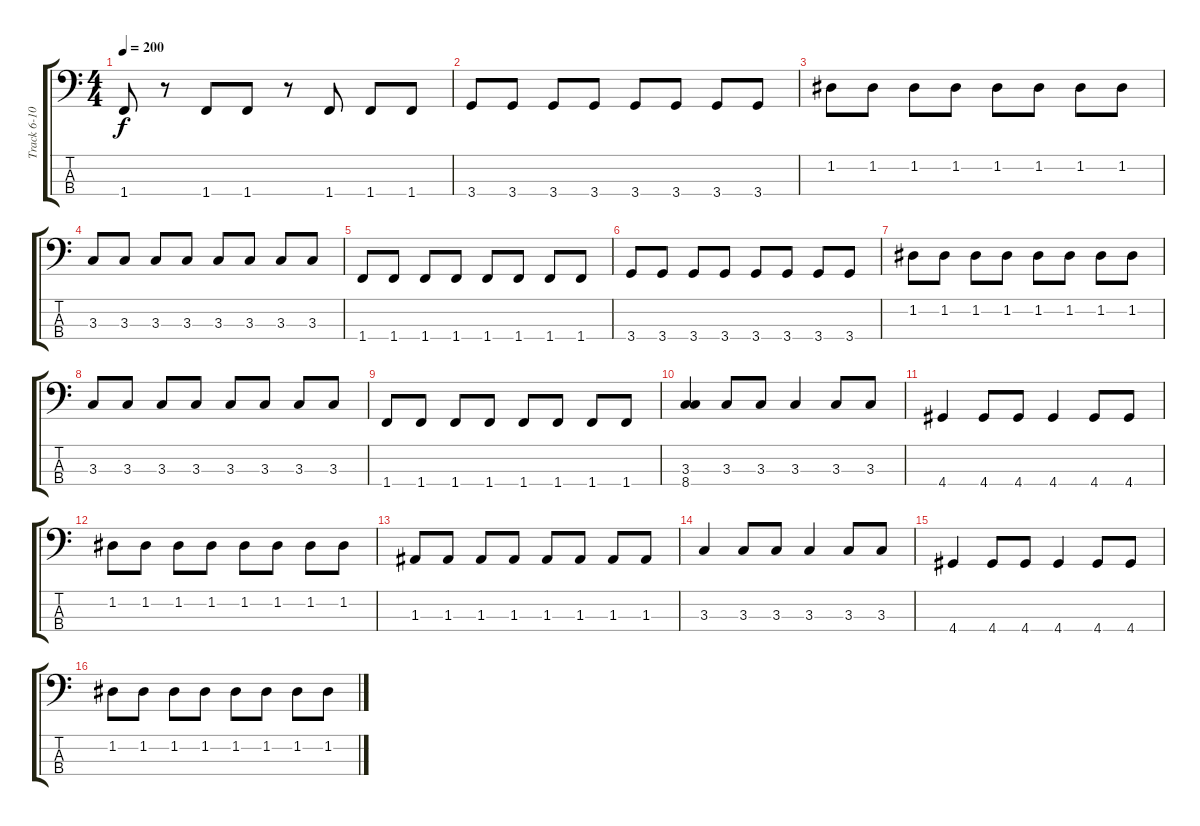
\track ("Track 6-10" "Track 6-10") {instrument electricbasspick}
\staff {score tabs}
\tuning (G2 D2 A1 E1) {hide}
\ts (4 4)
\tempo 200
\clef f4
\ks c
1.4.8{dy f} r.8 1.4.8 1.4.8 r.8 1.4.8 1.4.8 1.4.8 |
3.4.8 3.4.8 3.4.8 3.4.8 3.4.8 3.4.8 3.4.8 3.4.8 |
1.2.8 1.2.8 1.2.8 1.2.8 1.2.8 1.2.8 1.2.8 1.2.8 |
3.3.8 3.3.8 3.3.8 3.3.8 3.3.8 3.3.8 3.3.8 3.3.8 |
1.4.8 1.4.8 1.4.8 1.4.8 1.4.8 1.4.8 1.4.8 1.4.8 |
3.4.8 3.4.8 3.4.8 3.4.8 3.4.8 3.4.8 3.4.8 3.4.8 |
1.2.8 1.2.8 1.2.8 1.2.8 1.2.8 1.2.8 1.2.8 1.2.8 |
3.3.8 3.3.8 3.3.8 3.3.8 3.3.8 3.3.8 3.3.8 3.3.8 |
1.4.8 1.4.8 1.4.8 1.4.8 1.4.8 1.4.8 1.4.8 1.4.8 |
(3.3 8.4).4 3.3.8 3.3.8 3.3.4 3.3.8 3.3.8 |
4.4.4 4.4.8 4.4.8 4.4.4 4.4.8 4.4.8 |
1.2.8 1.2.8 1.2.8 1.2.8 1.2.8 1.2.8 1.2.8 1.2.8 |
1.3.8 1.3.8 1.3.8 1.3.8 1.3.8 1.3.8 1.3.8 1.3.8 |
3.3.4 3.3.8 3.3.8 3.3.4 3.3.8 3.3.8 |
4.4.4 4.4.8 4.4.8 4.4.4 4.4.8 4.4.8 |
1.2.8 1.2.8 1.2.8 1.2.8 1.2.8 1.2.8 1.2.8 1.2.8
